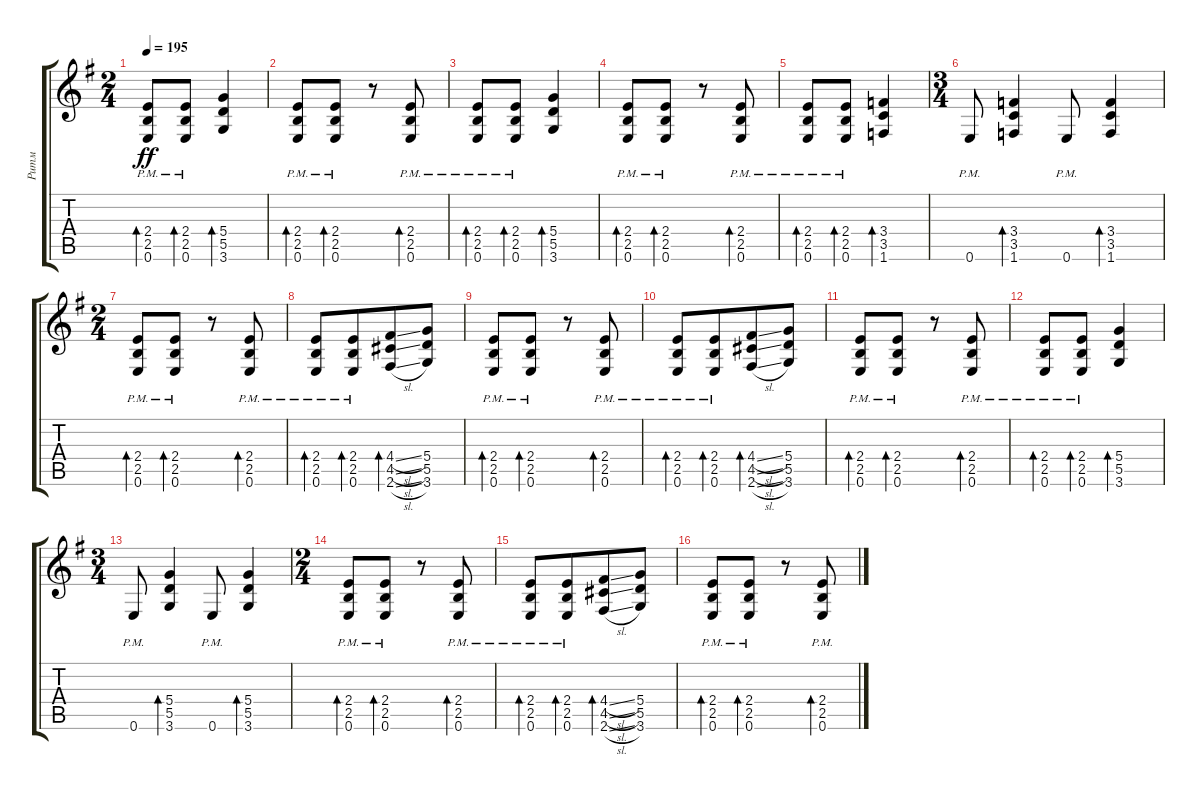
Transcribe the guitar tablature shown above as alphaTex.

\track ("Ритм" "Ритм") {instrument distortionguitar}
\staff {score tabs}
\tuning (E4 B3 G3 D3 A2 E2) {hide}
\ts (2 4)
\tempo 195
\clef g2
\ks eminor
(2.4{pm} 2.5{pm} 0.6{pm}).8{bd 30 dy ff} (2.4{pm} 2.5{pm} 0.6{pm}).8{bd 30} (5.4 5.5 3.6).4{bd 30} |
(2.4{pm} 2.5{pm} 0.6{pm}).8{bd 30} (2.4{pm} 2.5{pm} 0.6{pm}).8{bd 30} r.8 (2.4{pm} 2.5{pm} 0.6{pm}).8{bd 30} |
(2.4{pm} 2.5{pm} 0.6{pm}).8{bd 30} (2.4{pm} 2.5{pm} 0.6{pm}).8{bd 30} (5.4 5.5 3.6).4{bd 30} |
(2.4{pm} 2.5{pm} 0.6{pm}).8{bd 30} (2.4{pm} 2.5{pm} 0.6{pm}).8{bd 30} r.8 (2.4{pm} 2.5{pm} 0.6{pm}).8{bd 30} |
(2.4{pm} 2.5{pm} 0.6{pm}).8{bd 30} (2.4{pm} 2.5{pm} 0.6{pm}).8{bd 30} (3.4 3.5 1.6).4{bd 30} |
\ts (3 4)
0.6{pm}.8 (3.4 3.5 1.6).4{bd 30} 0.6{pm}.8 (3.4 3.5 1.6).4{bd 30} |
\ts (2 4)
(2.4{pm} 2.5{pm} 0.6{pm}).8{bd 30} (2.4{pm} 2.5{pm} 0.6{pm}).8{bd 30} r.8 (2.4{pm} 2.5{pm} 0.6{pm}).8{bd 30} |
(2.4{pm} 2.5{pm} 0.6{pm}).8{bd 30} (2.4{pm} 2.5{pm} 0.6{pm}).8{bd 30 beam merge} (4.4{sl} 4.5{sl} 2.6{sl}).8{bd 30} (5.4 5.5 3.6).8 |
(2.4{pm} 2.5{pm} 0.6{pm}).8{bd 30} (2.4{pm} 2.5{pm} 0.6{pm}).8{bd 30} r.8 (2.4{pm} 2.5{pm} 0.6{pm}).8{bd 30} |
(2.4{pm} 2.5{pm} 0.6{pm}).8{bd 30} (2.4{pm} 2.5{pm} 0.6{pm}).8{bd 30 beam merge} (4.4{sl} 4.5{sl} 2.6{sl}).8{bd 30} (5.4 5.5 3.6).8 |
(2.4{pm} 2.5{pm} 0.6{pm}).8{bd 30} (2.4{pm} 2.5{pm} 0.6{pm}).8{bd 30} r.8 (2.4{pm} 2.5{pm} 0.6{pm}).8{bd 30} |
(2.4{pm} 2.5{pm} 0.6{pm}).8{bd 30} (2.4{pm} 2.5{pm} 0.6{pm}).8{bd 30} (5.4 5.5 3.6).4{bd 30} |
\ts (3 4)
0.6{pm}.8 (5.4 5.5 3.6).4{bd 30} 0.6{pm}.8 (5.4 5.5 3.6).4{bd 30} |
\ts (2 4)
(2.4{pm} 2.5{pm} 0.6{pm}).8{bd 30} (2.4{pm} 2.5{pm} 0.6{pm}).8{bd 30} r.8 (2.4{pm} 2.5{pm} 0.6{pm}).8{bd 30} |
(2.4{pm} 2.5{pm} 0.6{pm}).8{bd 30} (2.4{pm} 2.5{pm} 0.6{pm}).8{bd 30 beam merge} (4.4{sl} 4.5{sl} 2.6{sl}).8{bd 30} (5.4 5.5 3.6).8 |
(2.4{pm} 2.5{pm} 0.6{pm}).8{bd 30} (2.4{pm} 2.5{pm} 0.6{pm}).8{bd 30} r.8 (2.4{pm} 2.5{pm} 0.6{pm}).8{bd 30}
